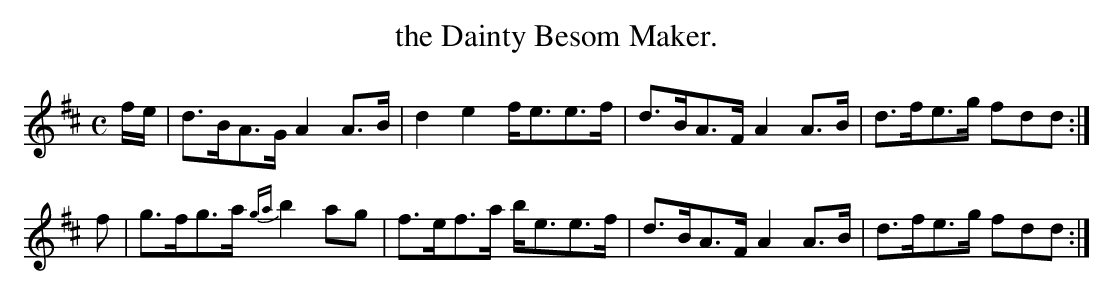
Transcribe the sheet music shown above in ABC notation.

X:1
T:the Dainty Besom Maker.
L:1/8
M:C
K:D
f/e/|d>BA>G     A2A>B|d2e2   f<ee>f|d>BA>F A2A>B|d>fe>g fdd:|
f   |g>fg>a {ga}b2ag |f>ef>a b<ee>f|d>BA>F A2A>B|d>fe>g fdd:|
